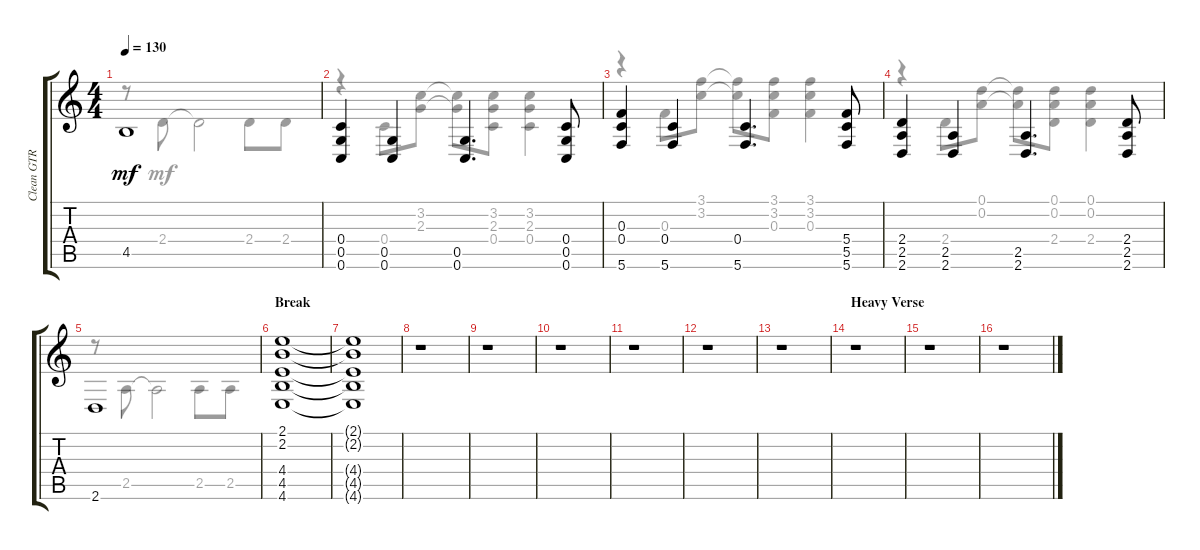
\track ("Clean GTR" "Clean GTR") {instrument electricguitarclean}
\staff {score tabs}
\tuning (D4 A3 F3 C3 G2 C2) {hide}
\voice
\ts (4 4)
\tempo 130
\clef g2
\ks aminor
4.5.1{dy mf} |
(0.4 0.5 0.6).4 (0.5 0.6).4 (0.5 0.6).4{d} (0.4 0.5 0.6).8 |
(0.3 0.4 5.6).4 (0.4 5.6).4 (0.4 5.6).4{d} (5.4 5.5 5.6).8 |
(2.4 2.5 2.6).4 (2.5 2.6).4 (2.5 2.6).4{d} (2.4 2.5 2.6).8 |
2.6.1 |
\section ("" "Break")
(2.1 2.2 4.4 4.5 4.6).1 |
(2.1{t} 2.2{t} 4.4{t} 4.5{t} 4.6{t}).1 |
r.1 |
r.1 |
r.1 |
r.1 |
r.1 |
r.1 |
\section ("" "Heavy Verse")
r.1 |
r.1 |
r.1
\voice
\clef g2
\ottava regular
\simile none
\ks aminor
r.8{dy mf} 2.4.8 2.4{t}.2 2.4.8 2.4.8 |
r.4 0.4.8 (3.2 2.3).8 (3.2{t} 2.3{t}).8 (3.2 2.3 0.4).8 (3.2 2.3 0.4).4 |
r.4 0.3.8 (3.1 3.2).8 (3.1{t} 3.2{t}).8 (3.1 3.2 0.3).8 (3.1 3.2 0.3).4 |
r.4 2.4.8 (0.1 0.2).8 (0.1{t} 0.2{t}).8 (0.1 0.2 2.4).8 (0.1 0.2 2.4).4 |
r.8 2.5.8 2.5{t}.2 2.5.8 2.5.8 |
|
|
|
|
|
|
|
|
|
|
